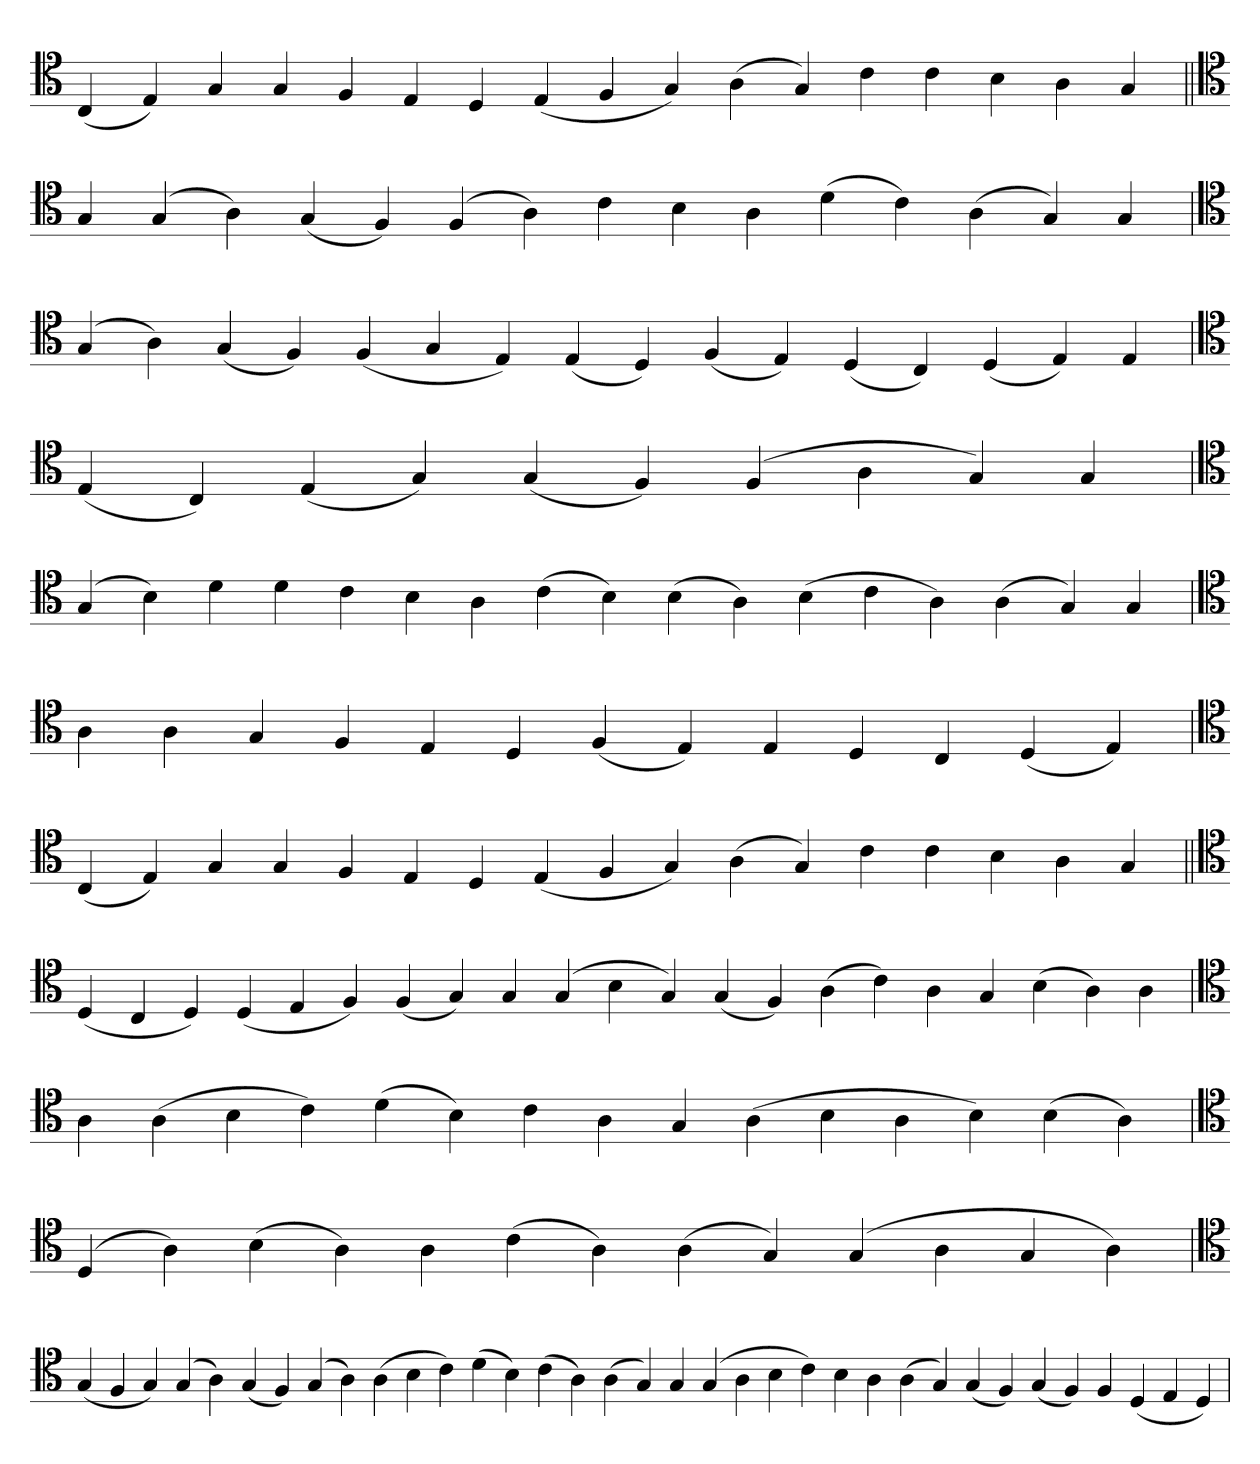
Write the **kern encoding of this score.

**kern
*part1
*staff1
*clefC4
=
(4C
4E)
4G
4G
4F
4E
4D
(4E
4F
4G)
(4A
4G)
4c
4c
4B
4A
4G
=||
*clefC4
4G
(4G
4A)
(4G
4F)
(4F
4A)
4c
4B
4A
(4d
4c)
(4A
4G)
4G
=`
*clefC4
(4G
4A)
(4G
4F)
(4F
4G
4E)
(4E
4D)
(4F
4E)
(4D
4C)
(4D
4E)
4E
=
*clefC4
(4E
4C)
(4E
4G)
(4G
4F)
(4F
4A
4G)
4G
=`
*clefC4
(4G
4B)
4d
4d
4c
4B
4A
(4c
4B)
(4B
4A)
(4B
4c
4A)
(4A
4G)
4G
='
*clefC4
4A
4A
4G
4F
4E
4D
(4F
4E)
4E
4D
4C
(4D
4E)
='
*clefC4
(4C
4E)
4G
4G
4F
4E
4D
(4E
4F
4G)
(4A
4G)
4c
4c
4B
4A
4G
=||
*clefC4
(4D
4C
4D)
(4D
4E
4F)
(4F
4G)
4G
(4G
4B
4G)
(4G
4F)
(4A
4c)
4A
4G
(4B
4A)
4A
=`
*clefC4
4A
(4A
4B
4c)
(4d
4B)
4c
4A
4G
(4A
4B
4A
4B)
(4B
4A)
='
*clefC4
(4D
4A)
(4B
4A)
4A
(4c
4A)
(4A
4G)
(4G
4A
4G
4A)
=`
*clefC4
(4G
4F
4G)
(4G
4A)
(4G
4F)
(4G
4A)
(4A
4B
4c)
(4d
4B)
(4c
4A)
(4A
4G)
4G
(4G
4A
4B
4c)
4B
4A
(4A
4G)
(4G
4F)
(4G
4F)
4F
(4D
4E
4D)
='
*-
